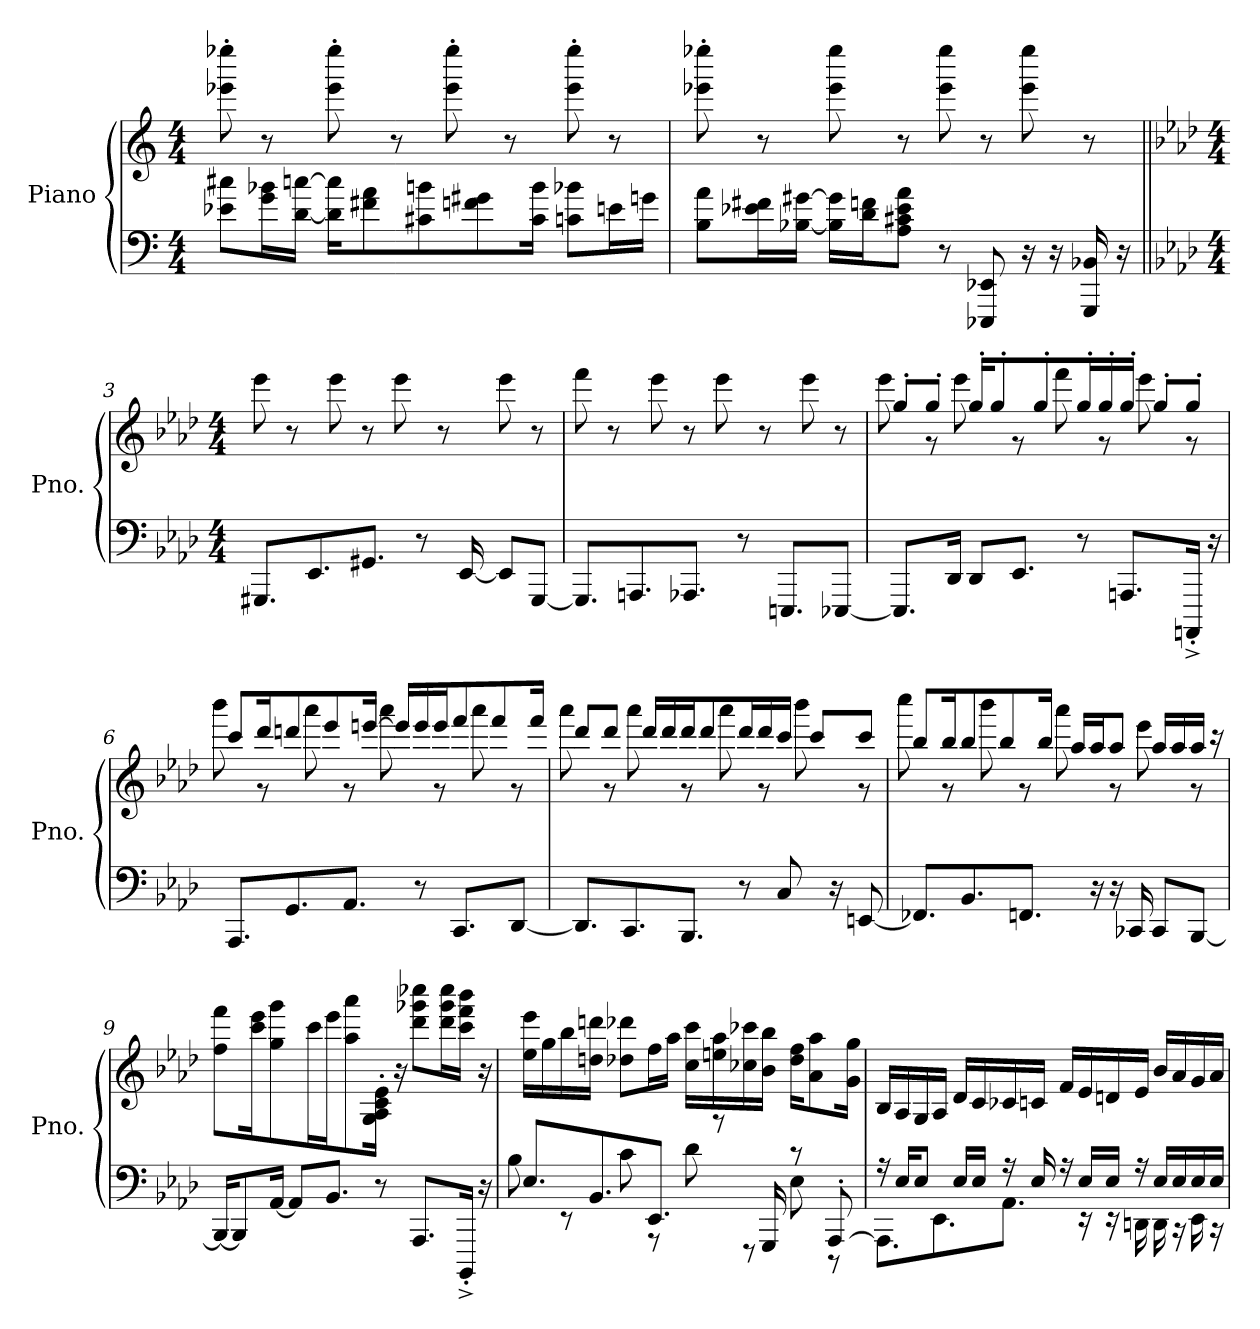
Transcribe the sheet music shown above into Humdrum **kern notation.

**kern	**kern
*part1	*part1
*staff2	*staff1
*I"Piano	*
*I'Pno.	*
*clefF4	*clefG2
*k[]	*k[]
*M4/4	*M4/4
*MM104	*MM104
=1	=1
8e-X\ 8cc#X\L	8eee-X\' 8eeee-X\'
16g\ 16b-X\L	8r
[16d\ [16ccn\JJ	.
16d\] 16cc\]KL	8eee-\' 8eeee-\'
8f#X\ 8a\	.
.	8r
8c#X\ 8bn\	.
.	8eee-\' 8eeee-\'
8fn\ 8g#X\	.
.	8r
16c#\ 16b\Jk	.
8cn\ 8b-X\L	8eee-\' 8eeee-\'
16en\L	8r
16gn\JJ	.
=2	=2
8B\ 8a\L	8eee-X\' 8eeee-X\'
16e-X\ 16f#X\L	8r
[16B-X\ [16g#X\JJ	.
16B-\] 16g#\]LL	8eee-\ 8eeee-\
16d\ 16fn\J	.
8A\ 8c#X\ 8e-\ 8a\J	8r
8r	8eee-\ 8eeee-\
8EEE-X/ 8EE-X/	8r
16r	8eee-\ 8eeee-\
16r	.
16GGG/ 16BB-X/	8r
16r	.
!!LO:LB:g=z
=3||	=3||
*k[b-e-a-d-]	*k[b-e-a-d-]
*M4/4	*M4/4
8.GGG#X/L	8eee-\
.	8r
8.EE-/	.
.	8eee-\
8.GG#X/J	8r
.	8eee-\
8r	.
.	8r
[16EE-/	.
8EE-/L]	8eee-\
[8GGG#/J	8r
=4	=4
8.GGG#/L]	8fff\
.	8r
8.AAAn/	.
.	8eee-\
8.AAA-X/J	8r
.	8eee-\
8r	.
.	8r
8.EEEn/L	.
.	8eee-\
[8EEE-X/J	8r
=5	=5
*	*^
8.EEE-/L]	8gg'/L	8eee-\
.	8gg'/J	8r
16DD-/Jk	.	.
8DD-/L	16gg'/KL	8eee-\
.	8gg'/	.
8.EE-/J	.	8r
.	8gg'/	.
.	.	8fff\
8r	16gg'/L	.
.	16gg'/	8r
8.AAAn/L	16gg'/JJ	.
.	8gg'/L	8eee-\
16AAAAn'^/Jk	8gg'/J	8r
16r	.	.
!!LO:LB:g=z	!!
=6	=6	=6
8.AAA-/L	8ccc/L	8bbb-\
.	16ddd-/K	8r
8.GG/	8dddn/	.
.	.	8aaa-\
.	8eee-/	.
8.AA-/J	.	8r
.	[16eeen/Jk	.
.	16eee/LL]	8aaa-\
8r	16eee/	.
.	16eee/J	8r
8.CC/L	8fff/	.
.	.	8aaa-\
.	8fff/	.
[8DD-/J	.	8r
.	16fff/Jk	.
=7	=7	=7
8.DD-/L]	8ddd-/L	8aaa-\
.	8ddd-/J	8r
8.CC/	.	.
.	16ddd-/LL	8aaa-\
.	16ddd-/	.
8.BBB-/J	16ddd-/J	8r
.	8ddd-/	.
.	.	8aaa-\
8r	16ddd-/L	.
.	16ddd-/	8r
8C/	16ccc/JJ	.
.	8ccc/L	8bbb-\
16r	.	.
[8EEn/	8ccc/J	8r
!!LO:LB:g=z	!!
=8	=8	=8
8.FF-X/L]	8bb-/L	8cccc\
.	16bb-/K	8r
8.BB-/	8bb-/	.
.	.	8bbb-\
.	8bb-/	.
8.FFn/J	.	8r
.	16bb-/Jk	.
.	16aa-/LL	8aaa-\
16r	16aa-/J	.
16r	8aa-/J	8r
16CC-X/	.	.
8CC-/L	16aa-/LL	8eee-\
.	16aa-/	.
[8BBB-/J	16aa-/JJ	8r
.	16r	.
*	*v	*v
=9	=9
16BBB-/KL_	8ff\ 8fff\L
8BBB-/]	.
.	16ccc\ 16eee-\K
[16AA-/Jk	8gg\ 8ggg\
8AA-/L]	.
.	16ccc\L
8.BB-/J	16eee-\J
.	8aa-\ 8aaa-\
8r	16G\' 16A-\' 16c\' 16e-\'Jk
.	16r
8.AAA-/L	8ddd-\ 8ggg-X\ 8cccc-X\L
.	16ddd-\ 16ggg-\ 16cccc-\L
16BBBB-'^/Jk	16ccc\ 16fff\ 16bbb-\JJ
16r	16r
!!LO:PB:g=z
=10	=10
*^	*
8.E-/L	8B-\	16ee-\ 16eee-\LL
.	.	16gg\
.	8r	16bb-\
8.BB-/	.	16ddn\ 16dddn\JJ
.	8c\	8dd-X\ 8ddd-X\L
8.EE-/J	8r	16ff\L
.	.	16aa-\JJ
.	8d-\	16cc\ 16ccc\LL
8r	.	16een\ 16aa-\
.	8r	16cc-X\ 16ccc-X\
16GGG/	.	16b-\ 16bb-\JJ
8r	8E-\	16dd-\ 16ff\KL
.	.	8a-\ 8aa-\
[8AAA-'/	8r	.
.	.	16g\ 16gg\Jk
=11	=11	=11
16r	8.AAA-\L]	16B-/LL
16E-/KL	.	16A-/
8E-/J	.	16G/
.	8.EE-\	16A-/JJ
16E-/LL	.	16d-/LL
16E-/JJ	.	16c/
16r	8.AA-\J	16c-X/
16E-/	.	16cn/JJ
16r	.	16f/LL
16E-/LL	16r	16e-/
16E-/JJ	16r	16dn/
16r	16DDn\	16e-/JJ
16E-/LL	16DD\	16b-/LL
16E-/	16r	16a-/
16E-/	16EE-\	16g/
16E-/JJ	16r	16a-/JJ
*v	*v	*
=	=
*-	*-
